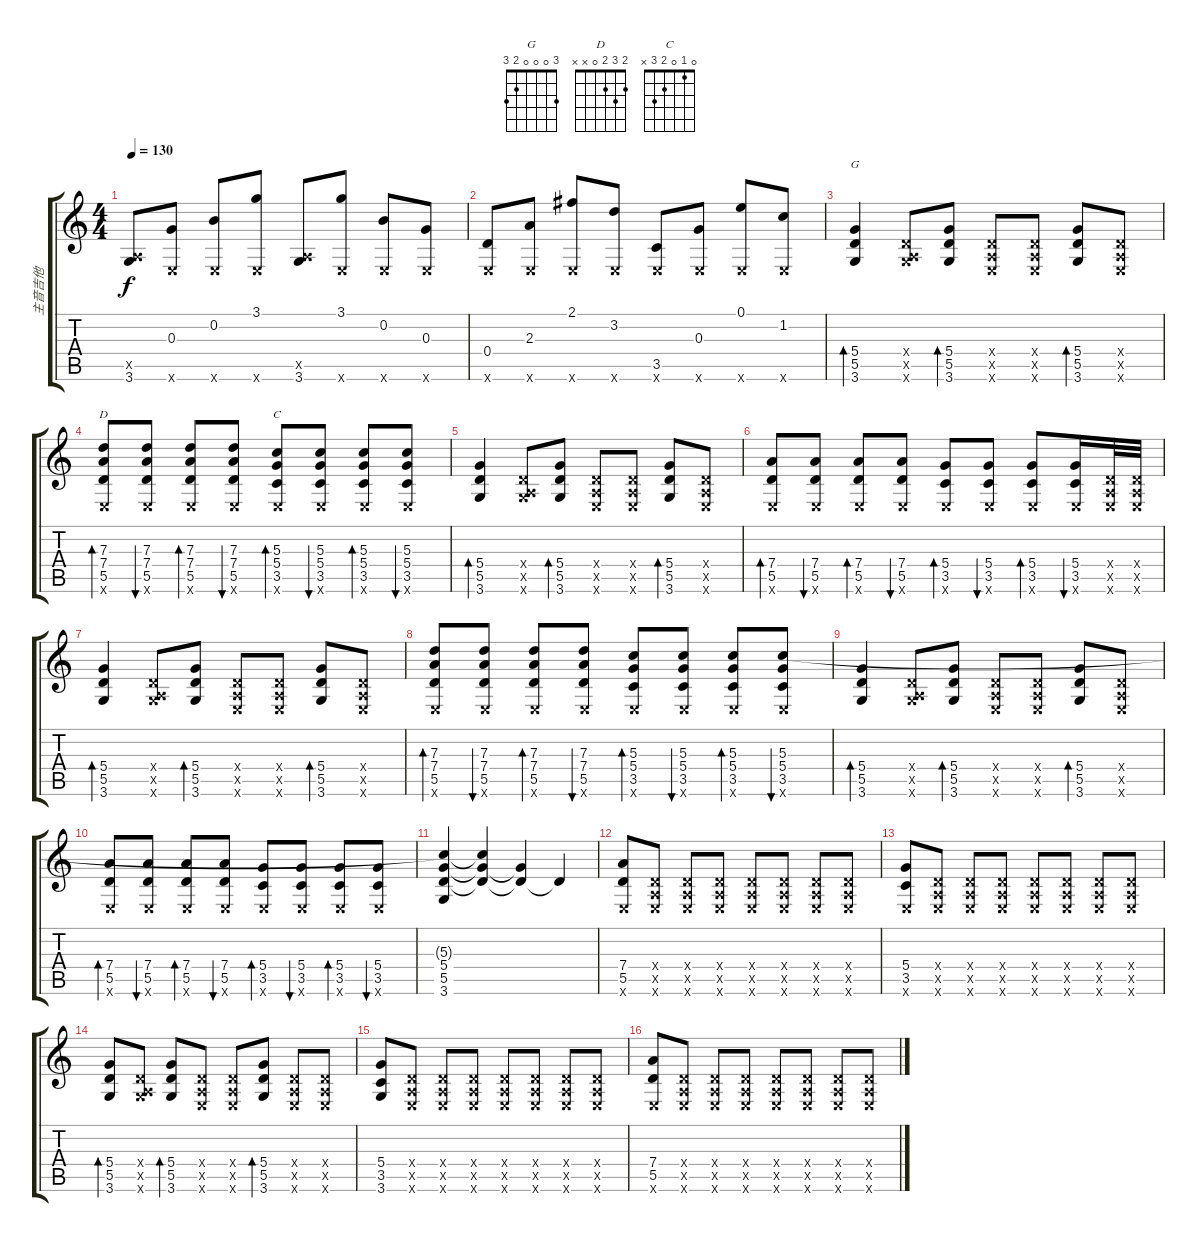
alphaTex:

\track ("主音吉他" "主音吉他") {instrument distortionguitar}
\staff {score tabs}
\tuning (E4 B3 G3 D3 A2 E2) {hide}
\chord ("G" 3 0 0 0 2 3)
\chord ("D" 2 3 2 0 x x)
\chord ("C" 0 1 0 2 3 x)
\ts (4 4)
\tempo 130
\clef g2
\ks c
(0.5{x} 3.6).8{dy f instrument distortionguitar} (0.3 0.6{x}).8 (0.2 0.6{x}).8 (3.1 0.6{x}).8 (0.5{x} 3.6).8 (3.1 0.6{x}).8 (0.2 0.6{x}).8 (0.3 0.6{x}).8 |
(0.4 0.6{x}).8 (2.3 0.6{x}).8 (2.1 0.6{x}).8 (3.2 0.6{x}).8 (3.5 0.6{x}).8 (0.3 0.6{x}).8 (0.1 0.6{x}).8 (1.2 0.6{x}).8 |
(5.4 5.5 3.6).4{bd 60 ch "G" volume 16 instrument distortionguitar} (0.4{x} 0.5{x} 3.6{x}).8 (5.4 5.5 3.6).8{bd 60} (0.4{x} 0.5{x} 0.6{x}).8 (0.4{x} 0.5{x} 0.6{x}).8 (5.4 5.5 3.6).8{bd 60} (0.4{x} 0.5{x} 0.6{x}).8 |
(7.3 7.4 5.5 0.6{x}).8{bd 60 ch "D"} (7.3 7.4 5.5 0.6{x}).8{bu 60} (7.3 7.4 5.5 0.6{x}).8{bd 60} (7.3 7.4 5.5 0.6{x}).8{bu 60} (5.3 5.4 3.5 0.6{x}).8{bd 60 ch "C"} (5.3 5.4 3.5 0.6{x}).8{bu 60} (5.3 5.4 3.5 0.6{x}).8{bd 60} (5.3 5.4 3.5 0.6{x}).8{bu 60} |
(5.4 5.5 3.6).4{bd 60} (0.4{x} 0.5{x} 3.6{x}).8 (5.4 5.5 3.6).8{bd 60} (0.4{x} 0.5{x} 0.6{x}).8 (0.4{x} 0.5{x} 0.6{x}).8 (5.4 5.5 3.6).8{bd 60} (0.4{x} 0.5{x} 0.6{x}).8 |
(7.4 5.5 0.6{x}).8{bd 60} (7.4 5.5 0.6{x}).8{bu 60} (7.4 5.5 0.6{x}).8{bd 60} (7.4 5.5 0.6{x}).8{bu 60} (5.4 3.5 0.6{x}).8{bd 60} (5.4 3.5 0.6{x}).8{bu 60} (5.4 3.5 0.6{x}).8{bd 60} (5.4 3.5 0.6{x}).16{bu 60} (0.4{x} 0.5{x} 0.6{x}).32 (0.4{x} 0.5{x} 0.6{x}).32 |
(5.4 5.5 3.6).4{bd 60} (0.4{x} 0.5{x} 3.6{x}).8 (5.4 5.5 3.6).8{bd 60} (0.4{x} 0.5{x} 0.6{x}).8 (0.4{x} 0.5{x} 0.6{x}).8 (5.4 5.5 3.6).8{bd 60} (0.4{x} 0.5{x} 0.6{x}).8 |
(7.3 7.4 5.5 0.6{x}).8{bd 60} (7.3 7.4 5.5 0.6{x}).8{bu 60} (7.3 7.4 5.5 0.6{x}).8{bd 60} (7.3 7.4 5.5 0.6{x}).8{bu 60} (5.3 5.4 3.5 0.6{x}).8{bd 60} (5.3 5.4 3.5 0.6{x}).8{bu 60} (5.3 5.4 3.5 0.6{x}).8{bd 60} (5.3 5.4 3.5 0.6{x}).8{bu 60} |
(5.4 5.5 3.6).4{bd 60} (0.4{x} 0.5{x} 3.6{x}).8 (5.4 5.5 3.6).8{bd 60} (0.4{x} 0.5{x} 0.6{x}).8 (0.4{x} 0.5{x} 0.6{x}).8 (5.4 5.5 3.6).8{bd 60} (0.4{x} 0.5{x} 0.6{x}).8 |
(7.4 5.5 0.6{x}).8{bd 60} (7.4 5.5 0.6{x}).8{bu 60} (7.4 5.5 0.6{x}).8{bd 60} (7.4 5.5 0.6{x}).8{bu 60} (5.4 3.5 0.6{x}).8{bd 60} (5.4 3.5 0.6{x}).8{bu 60} (5.4 3.5 0.6{x}).8{bd 60} (5.4 3.5 0.6{x}).8{bu 60} |
(5.3{t} 5.4 5.5 3.6).4 (5.3{t} 5.4{t} 5.5{t}).4 (5.4{t} 5.5{t}).4 5.5{t}.4 |
(7.4 5.5 0.6{x}).8 (0.4{x} 0.5{x} 0.6{x}).8 (0.4{x} 0.5{x} 0.6{x}).8 (0.4{x} 0.5{x} 0.6{x}).8 (0.4{x} 0.5{x} 0.6{x}).8 (0.4{x} 0.5{x} 0.6{x}).8 (0.4{x} 0.5{x} 0.6{x}).8 (0.4{x} 0.5{x} 0.6{x}).8 |
(5.4 3.5 0.6{x}).8 (0.4{x} 0.5{x} 0.6{x}).8 (0.4{x} 0.5{x} 0.6{x}).8 (0.4{x} 0.5{x} 0.6{x}).8 (0.4{x} 0.5{x} 0.6{x}).8 (0.4{x} 0.5{x} 0.6{x}).8 (0.4{x} 0.5{x} 0.6{x}).8 (0.4{x} 0.5{x} 0.6{x}).8 |
(5.4 5.5 3.6).8{bd 60} (0.4{x} 0.5{x} 3.6{x}).8 (5.4 5.5 3.6).8{bd 60} (0.4{x} 0.5{x} 0.6{x}).8 (0.4{x} 0.5{x} 0.6{x}).8 (5.4 5.5 3.6).8{bd 60} (0.4{x} 0.5{x} 0.6{x}).8 (0.4{x} 0.5{x} 0.6{x}).8 |
(5.4 3.5 3.6).8 (0.4{x} 0.5{x} 0.6{x}).8 (0.4{x} 0.5{x} 0.6{x}).8 (0.4{x} 0.5{x} 0.6{x}).8 (0.4{x} 0.5{x} 0.6{x}).8 (0.4{x} 0.5{x} 0.6{x}).8 (0.4{x} 0.5{x} 0.6{x}).8 (0.4{x} 0.5{x} 0.6{x}).8 |
(7.4 5.5 0.6{x}).8 (0.4{x} 0.5{x} 0.6{x}).8 (0.4{x} 0.5{x} 0.6{x}).8 (0.4{x} 0.5{x} 0.6{x}).8 (0.4{x} 0.5{x} 0.6{x}).8 (0.4{x} 0.5{x} 0.6{x}).8 (0.4{x} 0.5{x} 0.6{x}).8 (0.4{x} 0.5{x} 0.6{x}).8
